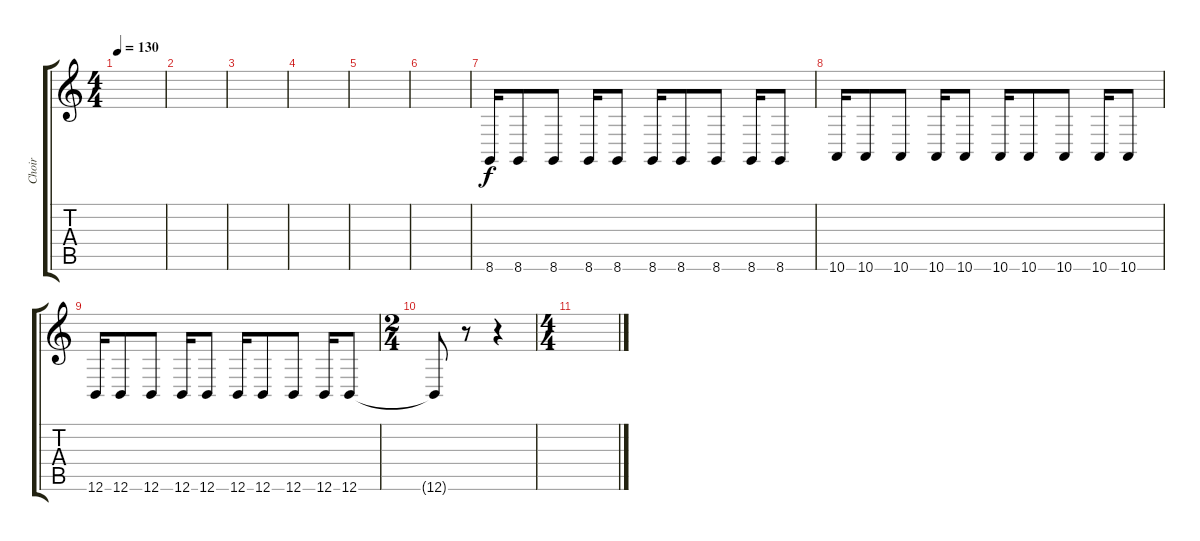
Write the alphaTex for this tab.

\track ("Choir" "Choir") {instrument choiraahs}
\staff {score tabs}
\tuning (Db4 Ab3 E3 B2 Gb2 B1) {hide}
\ts (4 4)
\tempo 130
\clef g2
\ks c
|
|
|
|
|
|
8.6.16{volume 14 balance 8 instrument distortionguitar} 8.6.8 8.6.8 8.6.16 8.6.8 8.6.16 8.6.8 8.6.8 8.6.16 8.6.8 |
10.6.16 10.6.8 10.6.8 10.6.16 10.6.8 10.6.16 10.6.8 10.6.8 10.6.16 10.6.8 |
12.6.16 12.6.8 12.6.8 12.6.16 12.6.8 12.6.16 12.6.8 12.6.8 12.6.16 12.6.8 |
\ts (2 4)
12.6{t}.8 r.8 r.4 |
\ts (4 4)
